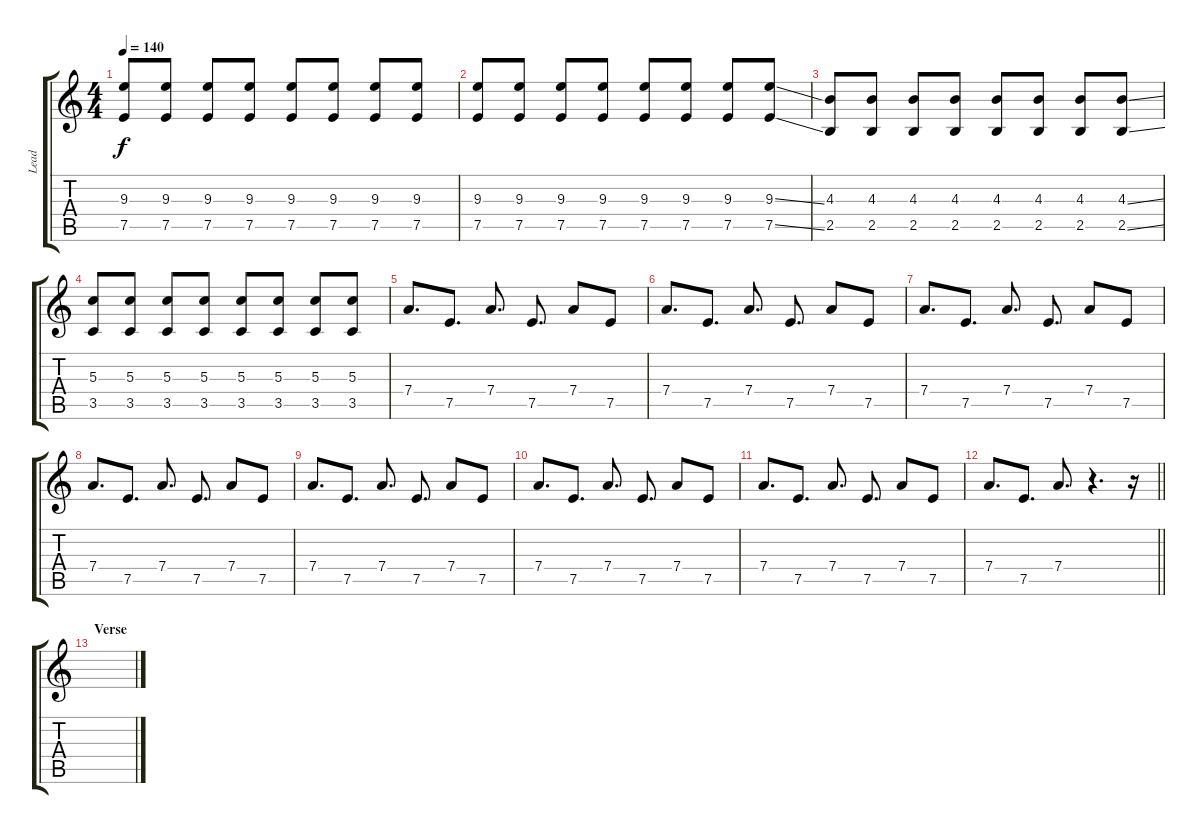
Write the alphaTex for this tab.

\track ("Lead" "Lead") {instrument overdrivenguitar}
\staff {score tabs}
\tuning (E4 B3 G3 D3 A2 E2) {hide}
\ts (4 4)
\tempo 140
\clef g2
\ks c
(9.3 7.5).8{dy f} (9.3 7.5).8 (9.3 7.5).8 (9.3 7.5).8 (9.3 7.5).8 (9.3 7.5).8 (9.3 7.5).8 (9.3 7.5).8 |
(9.3 7.5).8 (9.3 7.5).8 (9.3 7.5).8 (9.3 7.5).8 (9.3 7.5).8 (9.3 7.5).8 (9.3 7.5).8 (9.3{ss} 7.5{ss}).8 |
(4.3 2.5).8 (4.3 2.5).8 (4.3 2.5).8 (4.3 2.5).8 (4.3 2.5).8 (4.3 2.5).8 (4.3 2.5).8 (4.3{ss} 2.5{ss}).8 |
(5.3 3.5).8 (5.3 3.5).8 (5.3 3.5).8 (5.3 3.5).8 (5.3 3.5).8 (5.3 3.5).8 (5.3 3.5).8 (5.3 3.5).8 |
7.4.8{d} 7.5.8{d} 7.4.8{d} 7.5.8{d} 7.4.8 7.5.8 |
7.4.8{d} 7.5.8{d} 7.4.8{d} 7.5.8{d} 7.4.8 7.5.8 |
7.4.8{d} 7.5.8{d} 7.4.8{d} 7.5.8{d} 7.4.8 7.5.8 |
7.4.8{d} 7.5.8{d} 7.4.8{d} 7.5.8{d} 7.4.8 7.5.8 |
7.4.8{d} 7.5.8{d} 7.4.8{d} 7.5.8{d} 7.4.8 7.5.8 |
7.4.8{d} 7.5.8{d} 7.4.8{d} 7.5.8{d} 7.4.8 7.5.8 |
7.4.8{d} 7.5.8{d} 7.4.8{d} 7.5.8{d} 7.4.8 7.5.8 |
\barLineRight lightlight
7.4.8{d} 7.5.8{d} 7.4.8{d} r.4{d} r.16 |
\section ("" "Verse")
